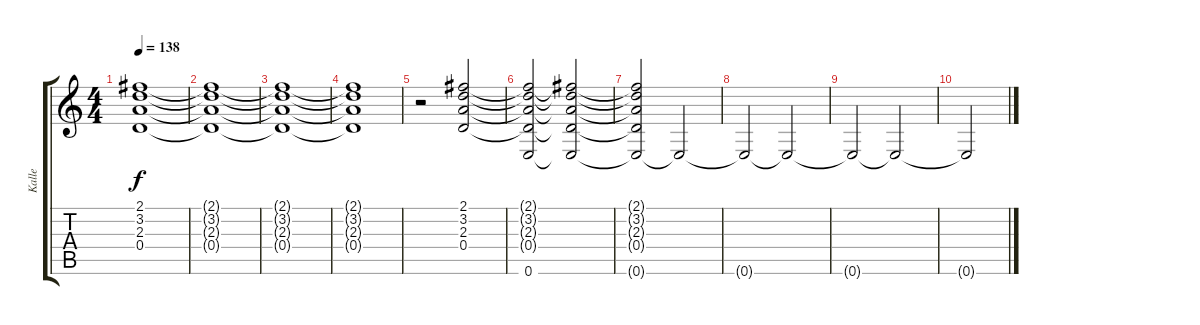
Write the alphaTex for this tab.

\track ("Kalle" "Kalle") {instrument electricguitarclean}
\staff {score tabs}
\tuning (E4 B3 G3 D3 A2 E2) {hide}
\ts (4 4)
\tempo 138
\clef g2
\ks c
(2.1{t} 3.2{t} 2.3{t} 0.4{t}).1{dy f} |
(2.1{t} 3.2{t} 2.3{t} 0.4{t}).1 |
(2.1{t} 3.2{t} 2.3{t} 0.4{t}).1 |
(2.1{t} 3.2{t} 2.3{t} 0.4{t}).1 |
r.2 (2.1 3.2 2.3 0.4).2 |
(2.1{t} 3.2{t} 2.3{t} 0.4{t} 0.6).2 (2.1{t} 3.2{t} 2.3{t} 0.4{t} 0.6{t}).2 |
(2.1{t} 3.2{t} 2.3{t} 0.4{t} 0.6{t}).2 0.6{t}.2 |
0.6{t}.2 0.6{t}.2 |
0.6{t}.2 0.6{t}.2 |
0.6{t}.2
